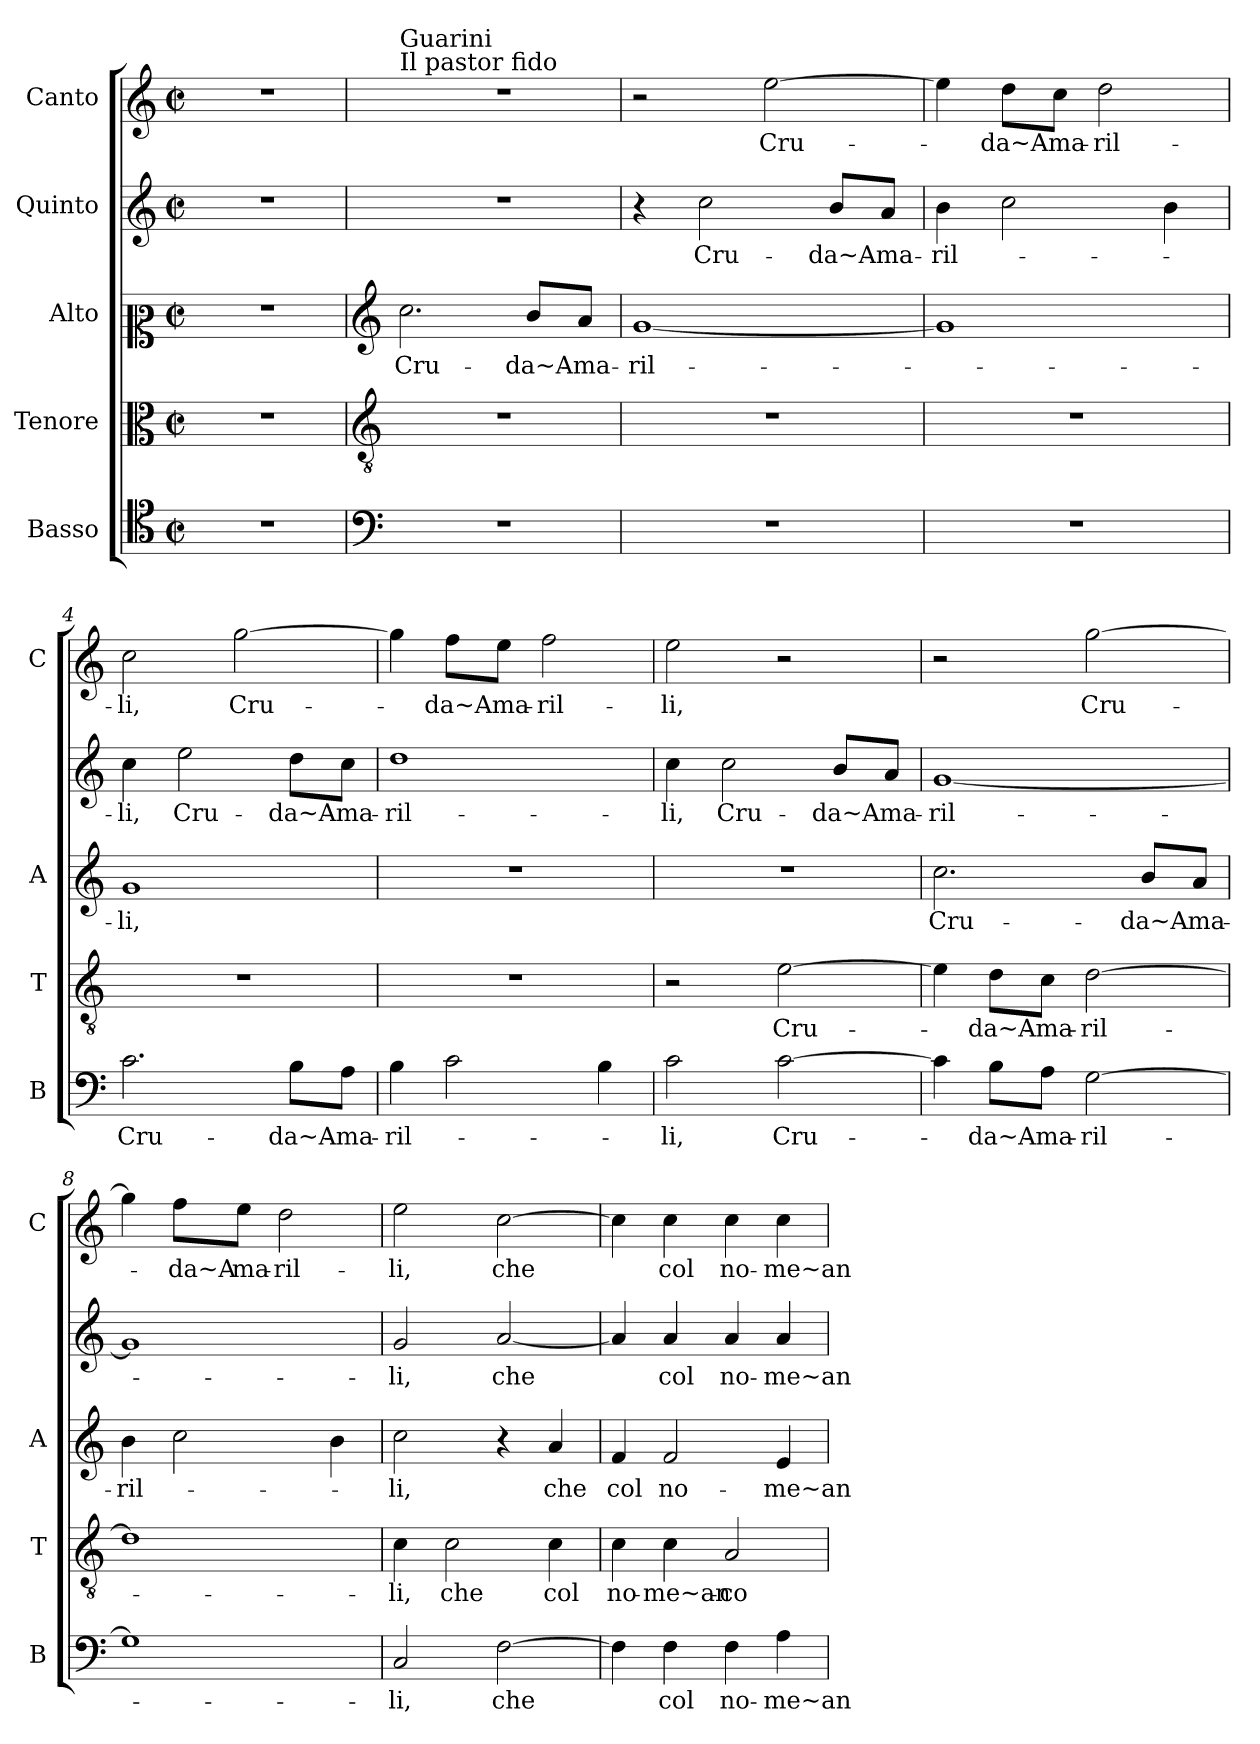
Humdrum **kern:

**kern	**text	**kern	**text	**kern	**text	**kern	**text	**kern	**text
*part5	*part5	*part4	*part4	*part3	*part3	*part2	*part2	*part1	*part1
*staff5	*staff5	*staff4	*staff4	*staff3	*staff3	*staff2	*staff2	*staff1	*staff1
*I"Basso	*	*I"Tenore	*	*I"Alto	*	*I"Quinto	*	*I"Canto	*
*I'B	*	*I'T	*	*I'A	*	*	*	*I'C	*
*clefC4	*	*clefC3	*	*clefC2	*	*clefG2	*	*clefG2	*
*k[]	*	*k[]	*	*k[]	*	*k[]	*	*k[]	*
*C:	*	*C:	*	*C:	*	*C:	*	*C:	*
*M2/2	*	*M2/2	*	*M2/2	*	*M2/2	*	*M2/2	*
*met(c|)	*	*met(c|)	*	*met(c|)	*	*met(c|)	*	*met(c|)	*
=	=	=	=	=	=	=	=	=	=
1r	.	1r	.	1r	.	1r	.	1r	.
=1	=1	=1	=1	=1	=1	=1	=1	=1	=1
*clefF4	*	*clefGv2	*	*clefG2	*	*	*	*	*
!	!	!	!	!	!	!	!	!LO:TX:a:t=Guarini\nIl pastor fido	!
1r	.	1r	.	2.cc\	Cru-	1r	.	1r	.
.	.	.	.	8b/L	-da~A-	.	.	.	.
.	.	.	.	8a/J	-ma-	.	.	.	.
=2	=2	=2	=2	=2	=2	=2	=2	=2	=2
1r	.	1r	.	[1g	-ril-	4r	.	2r	.
.	.	.	.	.	.	2cc\	Cru-	.	.
.	.	.	.	.	.	.	.	[2ee\	Cru-
.	.	.	.	.	.	8b/L	-da~A-	.	.
.	.	.	.	.	.	8a/J	-ma-	.	.
=3	=3	=3	=3	=3	=3	=3	=3	=3	=3
1r	.	1r	.	1g]	.	4b\	-ril-	4ee\]	.
.	.	.	.	.	.	2cc\	.	8dd\L	-da~A-
.	.	.	.	.	.	.	.	8cc\J	-ma-
.	.	.	.	.	.	.	.	2dd\	-ril-
.	.	.	.	.	.	4b\	.	.	.
=4	=4	=4	=4	=4	=4	=4	=4	=4	=4
2.c\	Cru-	1r	.	1g	-li,	4cc\	-li,	2cc\	-li,
.	.	.	.	.	.	2ee\	Cru-	.	.
.	.	.	.	.	.	.	.	[2gg\	Cru-
8B\L	-da~A-	.	.	.	.	8dd\L	-da~A-	.	.
8A\J	-ma-	.	.	.	.	8cc\J	-ma-	.	.
=5	=5	=5	=5	=5	=5	=5	=5	=5	=5
4B\	-ril-	1r	.	1r	.	1dd	-ril-	4gg\]	.
2c\	.	.	.	.	.	.	.	8ff\L	-da~A-
.	.	.	.	.	.	.	.	8ee\J	-ma-
.	.	.	.	.	.	.	.	2ff\	-ril-
4B\	.	.	.	.	.	.	.	.	.
!!LO:LB:g=z
=6	=6	=6	=6	=6	=6	=6	=6	=6	=6
2c\	-li,	2r	.	1r	.	4cc\	-li,	2ee\	-li,
.	.	.	.	.	.	2cc\	Cru-	.	.
[2c\	Cru-	[2e\	Cru-	.	.	.	.	2r	.
.	.	.	.	.	.	8b/L	-da~A-	.	.
.	.	.	.	.	.	8a/J	-ma-	.	.
=7	=7	=7	=7	=7	=7	=7	=7	=7	=7
4c\]	.	4e\]	.	2.cc\	Cru-	[1g	-ril-	2r	.
8B\L	-da~A-	8d\L	-da~A-	.	.	.	.	.	.
8A\J	-ma-	8c\J	-ma-	.	.	.	.	.	.
[2G\	-ril-	[2d\	-ril-	.	.	.	.	[2gg\	Cru-
.	.	.	.	8b/L	-da~A-	.	.	.	.
.	.	.	.	8a/J	-ma-	.	.	.	.
=8	=8	=8	=8	=8	=8	=8	=8	=8	=8
1G]	.	1d]	.	4b\	-ril-	1g]	.	4gg\]	.
.	.	.	.	2cc\	.	.	.	8ff\L	-da~A-
.	.	.	.	.	.	.	.	8ee\J	-ma-
.	.	.	.	.	.	.	.	2dd\	-ril-
.	.	.	.	4b\	.	.	.	.	.
=9	=9	=9	=9	=9	=9	=9	=9	=9	=9
2C/	-li,	4c\	-li,	2cc\	-li,	2g/	-li,	2ee\	-li,
.	.	2c\	che	.	.	.	.	.	.
[2F\	che	.	.	4r	.	[2a/	che	[2cc\	che
.	.	4c\	col	4a/	che	.	.	.	.
=10	=10	=10	=10	=10	=10	=10	=10	=10	=10
4F\]	.	4c\	no-	4f/	col	4a/]	.	4cc\]	.
4F\	col	4c\	-me~an-	2f/	no-	4a/	col	4cc\	col
4F\	no-	2A/	-co-	.	.	4a/	no-	4cc\	no-
4A\	-me~an-	.	.	4e/	-me~an-	4a/	-me~an-	4cc\	-me~an-
=	=	=	=	=	=	=	=	=	=
*-	*-	*-	*-	*-	*-	*-	*-	*-	*-
